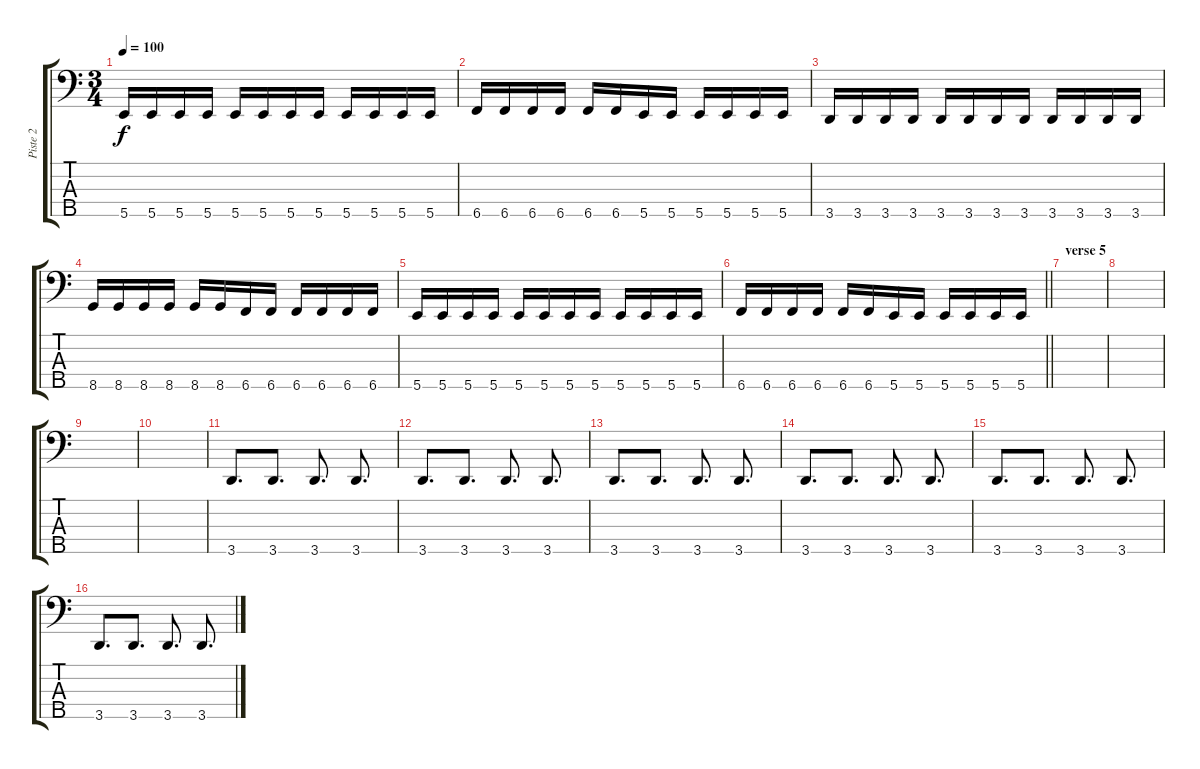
\track ("Piste 2" "Piste 2") {instrument electricbassfinger}
\staff {score tabs}
\tuning (G2 D2 A1 E1 B0) {hide}
\ts (3 4)
\tempo 100
\clef f4
\ks c
5.5.16{dy f} 5.5.16 5.5.16 5.5.16 5.5.16 5.5.16 5.5.16 5.5.16 5.5.16 5.5.16 5.5.16 5.5.16 |
6.5.16 6.5.16 6.5.16 6.5.16 6.5.16 6.5.16 5.5.16 5.5.16 5.5.16 5.5.16 5.5.16 5.5.16 |
3.5.16 3.5.16 3.5.16 3.5.16 3.5.16 3.5.16 3.5.16 3.5.16 3.5.16 3.5.16 3.5.16 3.5.16 |
8.5.16 8.5.16 8.5.16 8.5.16 8.5.16 8.5.16 6.5.16 6.5.16 6.5.16 6.5.16 6.5.16 6.5.16 |
5.5.16 5.5.16 5.5.16 5.5.16 5.5.16 5.5.16 5.5.16 5.5.16 5.5.16 5.5.16 5.5.16 5.5.16 |
\barLineRight lightlight
6.5.16 6.5.16 6.5.16 6.5.16 6.5.16 6.5.16 5.5.16 5.5.16 5.5.16 5.5.16 5.5.16 5.5.16 |
\section ("" "verse 5")
|
|
|
|
3.5.8{d} 3.5.8{d} 3.5.8{d} 3.5.8{d} |
3.5.8{d} 3.5.8{d} 3.5.8{d} 3.5.8{d} |
3.5.8{d} 3.5.8{d} 3.5.8{d} 3.5.8{d} |
3.5.8{d} 3.5.8{d} 3.5.8{d} 3.5.8{d} |
3.5.8{d} 3.5.8{d} 3.5.8{d} 3.5.8{d} |
3.5.8{d} 3.5.8{d} 3.5.8{d} 3.5.8{d}
